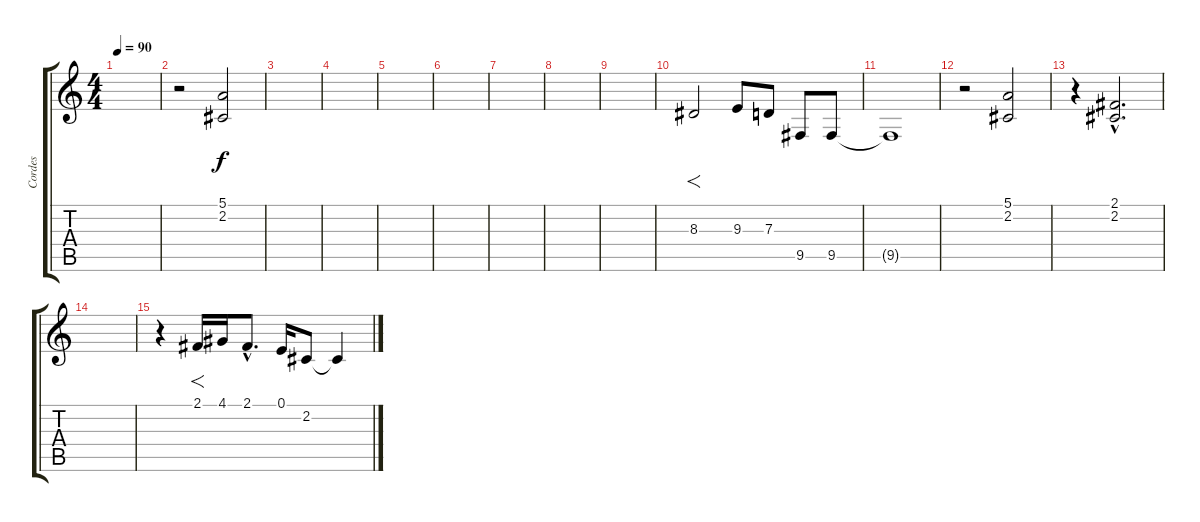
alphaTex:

\track ("Cordes" "Cordes") {instrument synthstrings1}
\staff {score tabs}
\tuning (E4 B3 G3 D3 A2 E2) {hide}
\ts (4 4)
\tempo 90
\clef g2
\ks c
|
r.2{volume 0} (5.1 2.2).2{volume 13} |
|
|
|
|
|
|
|
8.3.2{f} 9.3.8 7.3.8 9.5.8 9.5.8 |
9.5{t}.1{volume 0} |
r.2{volume 0} (5.1 2.2).2{volume 13} |
\section ("" "")
r.4{volume 0} (2.1{hac} 2.2{hac}).2{d volume 13} |
|
r.4 2.1.16{f} 4.1.16 2.1{hac}.8{d} 0.1.16 2.2.8 2.2{t}.4
